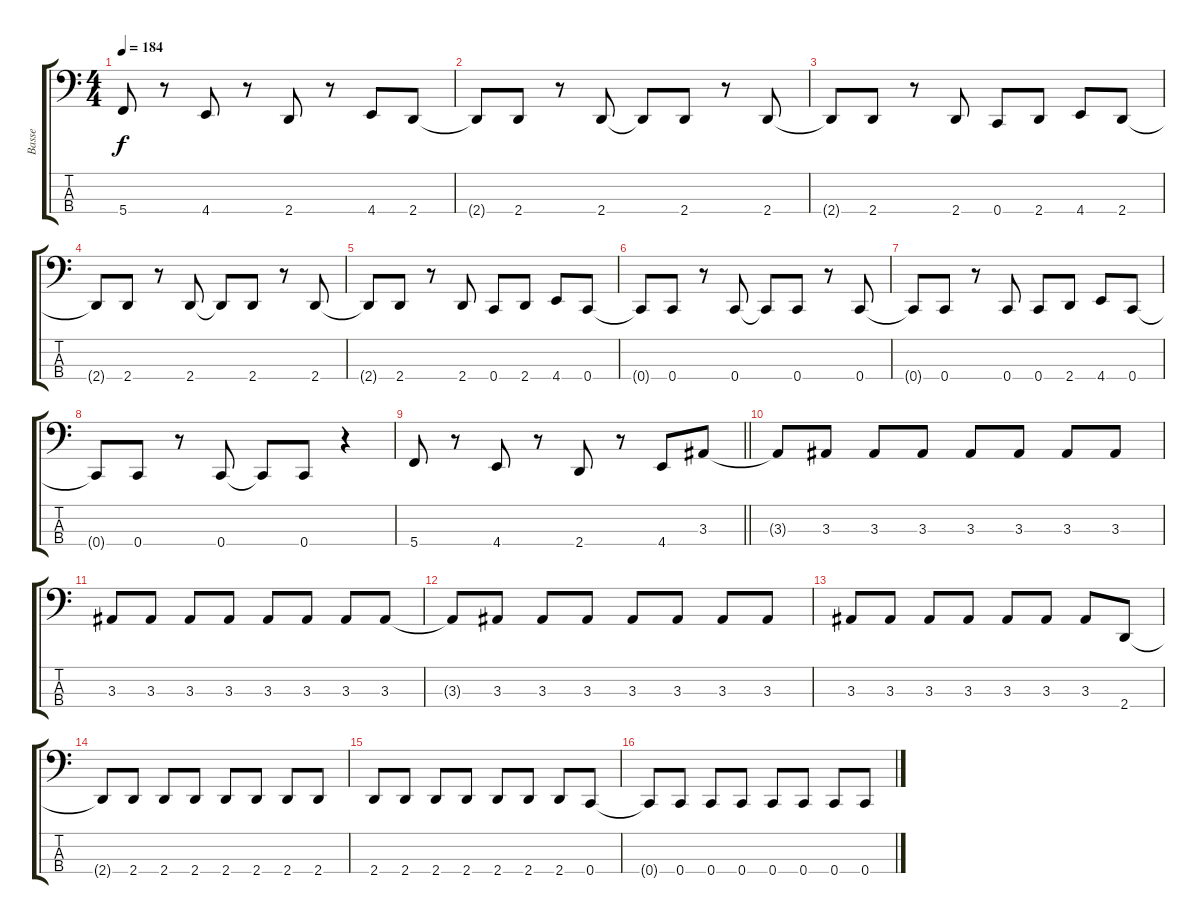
\track ("Basse" "Basse") {instrument electricbassfinger}
\staff {score tabs}
\tuning (F2 C2 G1 C1) {hide}
\ts (4 4)
\tempo 184
\clef f4
\ks c
5.4.8{dy f} r.8 4.4.8 r.8 2.4.8 r.8 4.4.8 2.4.8 |
2.4{t}.8 2.4.8 r.8 2.4.8 2.4{t}.8 2.4.8 r.8 2.4.8 |
2.4{t}.8 2.4.8 r.8 2.4.8 0.4.8 2.4.8 4.4.8 2.4.8 |
2.4{t}.8 2.4.8 r.8 2.4.8 2.4{t}.8 2.4.8 r.8 2.4.8 |
2.4{t}.8 2.4.8 r.8 2.4.8 0.4.8 2.4.8 4.4.8 0.4.8 |
0.4{t}.8 0.4.8 r.8 0.4.8 0.4{t}.8 0.4.8 r.8 0.4.8 |
0.4{t}.8 0.4.8 r.8 0.4.8 0.4.8 2.4.8 4.4.8 0.4.8 |
0.4{t}.8 0.4.8 r.8 0.4.8 0.4{t}.8 0.4.8 r.4 |
\barLineRight lightlight
5.4.8 r.8 4.4.8 r.8 2.4.8 r.8 4.4.8 3.3.8 |
3.3{t}.8 3.3.8 3.3.8 3.3.8 3.3.8 3.3.8 3.3.8 3.3.8 |
3.3.8 3.3.8 3.3.8 3.3.8 3.3.8 3.3.8 3.3.8 3.3.8 |
3.3{t}.8 3.3.8 3.3.8 3.3.8 3.3.8 3.3.8 3.3.8 3.3.8 |
3.3.8 3.3.8 3.3.8 3.3.8 3.3.8 3.3.8 3.3.8 2.4.8 |
2.4{t}.8 2.4.8 2.4.8 2.4.8 2.4.8 2.4.8 2.4.8 2.4.8 |
2.4.8 2.4.8 2.4.8 2.4.8 2.4.8 2.4.8 2.4.8 0.4.8 |
0.4{t}.8 0.4.8 0.4.8 0.4.8 0.4.8 0.4.8 0.4.8 0.4.8
